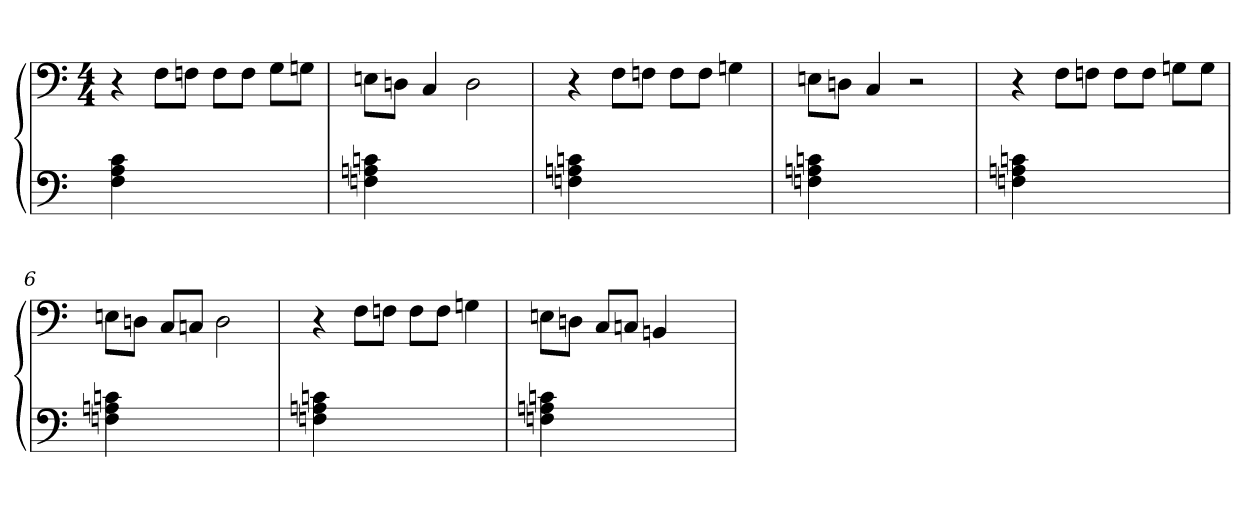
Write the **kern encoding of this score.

**kern	**kern
*part2	*part1
*staff2	*staff1
*	*M4/4
=1	=1
4F 4A 4c	4r
2.ryy	8FL
.	8FnJ
.	8FL
.	8FJ
.	8GL
.	8GnJ
=2	=2
4Fn 4An 4cn	8EnL
.	8DnJ
2.ryy	4C
.	2D
=3	=3
4Fn 4An 4cn	4r
2.ryy	8FL
.	8FnJ
.	8FL
.	8FJ
.	4Gn
=4	=4
4Fn 4An 4cn	8EnL
.	8DnJ
2.ryy	4C
.	2r
=5	=5
4Fn 4An 4cn	4r
2.ryy	8FL
.	8FnJ
.	8FL
.	8FJ
.	8GnL
.	8GJ
=6	=6
4Fn 4An 4cn	8EnL
.	8DnJ
2.ryy	8CL
.	8CnJ
.	2D
=7	=7
4Fn 4An 4cn	4r
2.ryy	8FL
.	8FnJ
.	8FL
.	8FJ
.	4Gn
=8	=8
4Fn 4An 4cn	8EnL
.	8DnJ
2.ryy	8CL
.	8CnJ
.	4BBn
.	4ryy
=	=
*-	*-
